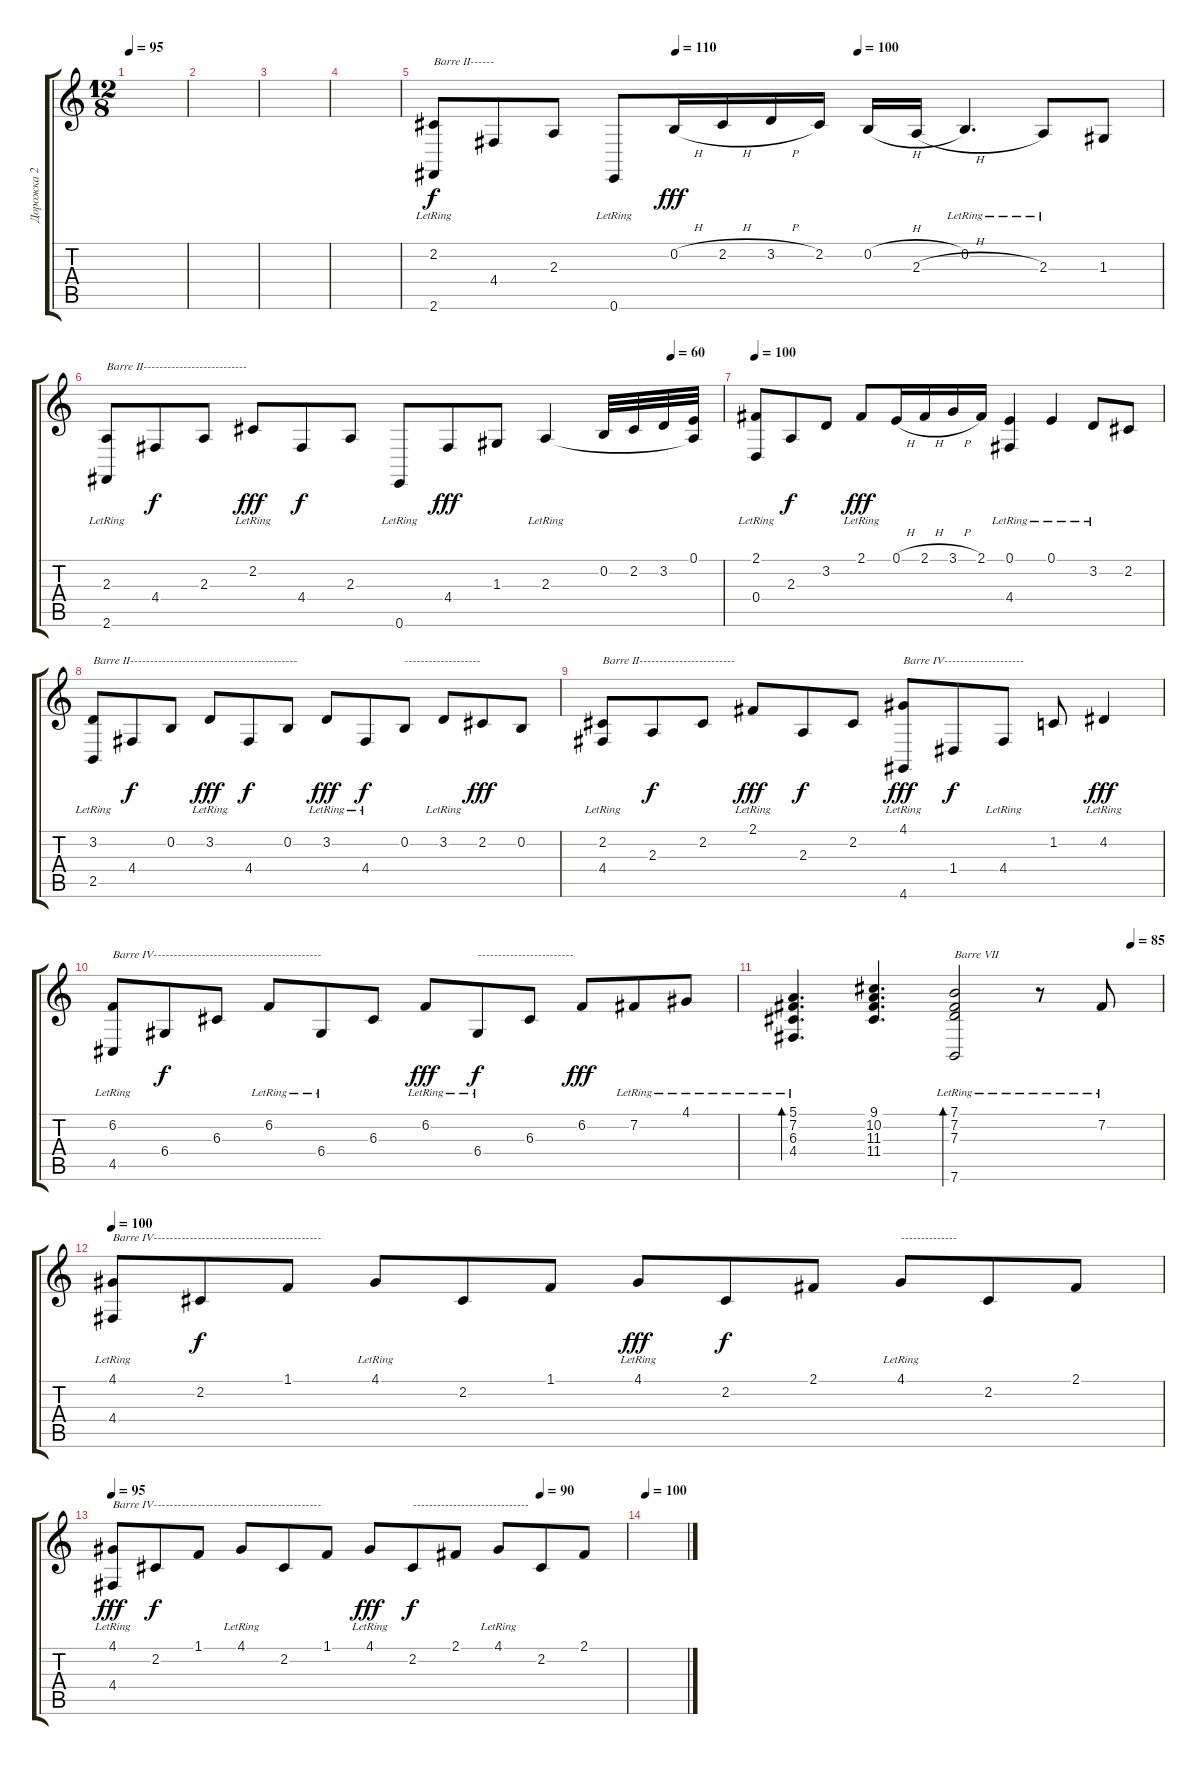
\track ("Дорожка 2" "Дорожка 2") {instrument pad1newage}
\staff {score tabs}
\tuning (E4 B3 G3 D3 A2 E2) {hide}
\ts (12 8)
\tempo 95
\clef g2
\ks c
|
|
|
|
\tempo (110 0.3333333333333333)
\tempo (100 0.5833333333333334)
(2.2 2.6{lr}).8{txt "Barre II------"} 4.4.8{dy f} 2.3.8 0.6{lr}.8 0.2{h}.16{dy fff} 2.2{h}.16 3.2{h}.16 2.2.16 0.2{h}.16 2.3{h}.16 0.2{lr}.4{d} 2.3{lr}.8 1.3.8 |
\tempo (60 0.9166666666666666)
(2.3{lr} 2.6{lr}).8{txt "Barre II--------------------------"} 4.4.8{dy f} 2.3.8 2.2{lr}.8{dy fff} 4.4.8{dy f} 2.3.8 0.6{lr}.8 4.4.8{dy fff} 1.3.8 2.3{lr}.4 0.2.32 2.2.32 3.2.32 (0.1 2.3{t}).32 |
\tempo 100
(2.1{lr} 0.4{lr}).8 2.3.8{dy f} 3.2.8 2.1{lr}.8{dy fff} 0.1{h}.16 2.1{h}.16 3.1{h}.16 2.1.16 (0.1{lr} 4.4{lr}).4 0.1{lr}.4 3.2{lr}.8 2.2.8 |
(3.2{lr} 2.5{lr}).8{txt "Barre II------------------------------------------"} 4.4.8{dy f} 0.2.8 3.2{lr}.8{dy fff} 4.4.8{dy f} 0.2.8 3.2{lr}.8{dy fff} 4.4{lr}.8{dy f} 0.2.8{txt "-------------------"} 3.2{lr}.8 2.2.8{dy fff} 0.2.8 |
(2.2{lr} 4.4{lr}).8{txt "Barre II------------------------"} 2.3.8{dy f} 2.2.8 2.1{lr}.8{dy fff} 2.3.8{dy f} 2.2.8 (4.1{lr} 4.6{lr}).8{txt "Barre IV--------------------" dy fff} 1.4.8{dy f} 4.4{lr}.8 1.2.8 4.2{lr}.4{dy fff} |
(6.2{lr} 4.5{lr}).8{txt "Barre IV------------------------------------------"} 6.4.8{dy f} 6.3.8 6.2{lr}.8 6.4{lr}.8 6.3.8 6.2{lr}.8{dy fff} 6.4{lr}.8{txt "------------------------" dy f} 6.3.8 6.2.8{dy fff} 7.2{lr}.8 4.1{lr}.8 |
\tempo (85 0.9166666666666666)
(5.1{lr} 7.2{lr} 6.3{lr} 4.4{lr}).4{d bd 120} (9.1 10.2 11.3 11.4).4{d} (7.1 7.2{lr} 7.3 7.6).2{bd 120 txt "Barre VII"} r.8 7.2{lr}.8 |
\tempo 100
(4.1{lr} 4.4{lr}).8{txt "Barre IV------------------------------------------"} 2.2.8{dy f} 1.1.8 4.1{lr}.8 2.2.8 1.1.8 4.1{lr}.8{dy fff} 2.2.8{dy f} 2.1.8 4.1{lr}.8{txt "--------------"} 2.2.8 2.1.8 |
\tempo 95
\tempo (90 0.8333333333333334)
(4.1{lr} 4.4{lr}).8{txt "Barre IV------------------------------------------" dy fff volume 15} 2.2.8{dy f} 1.1.8 4.1{lr}.8{volume 15} 2.2.8 1.1.8 4.1{lr}.8{dy fff volume 14} 2.2.8{txt "-----------------------------" dy f} 2.1.8 4.1{lr}.8{volume 14} 2.2.8{volume 13} 2.1.8{volume 13} |
\tempo 100
